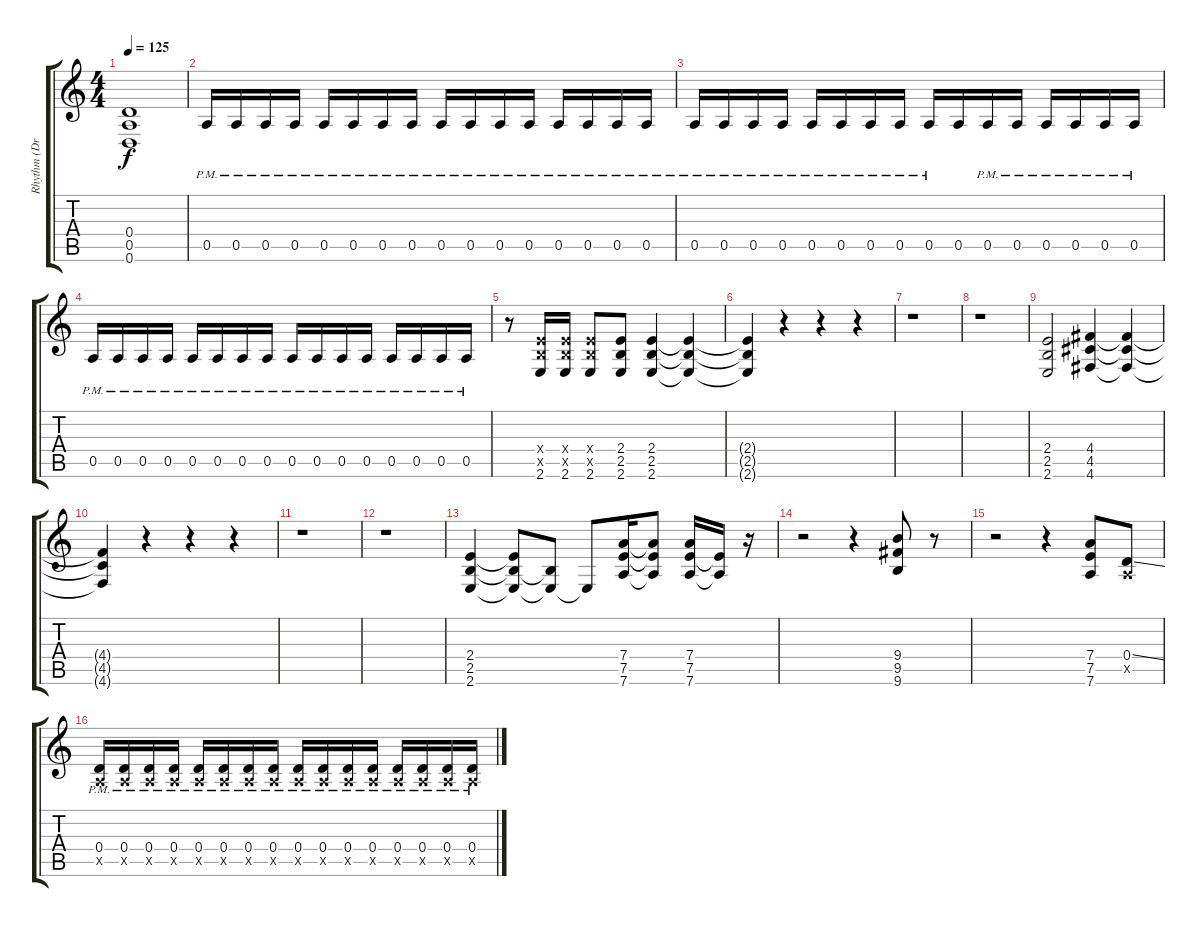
\track ("Rhythm (Drop D)" "Rhythm (Dr") {instrument overdrivenguitar}
\staff {score tabs}
\tuning (E4 B3 G3 D3 A2 D2) {hide}
\ts (4 4)
\tempo 125
\clef g2
\ks c
(0.4 0.5 0.6).1{dy f} |
0.5{pm}.16 0.5{pm}.16 0.5{pm}.16 0.5{pm}.16 0.5{pm}.16 0.5{pm}.16 0.5{pm}.16 0.5{pm}.16 0.5{pm}.16 0.5{pm}.16 0.5{pm}.16 0.5{pm}.16 0.5{pm}.16 0.5{pm}.16 0.5{pm}.16 0.5{pm}.16 |
0.5{pm}.16 0.5{pm}.16 0.5{pm}.16 0.5{pm}.16 0.5{pm}.16 0.5{pm}.16 0.5{pm}.16 0.5{pm}.16 0.5{pm}.16 0.5.16 0.5{pm}.16 0.5{pm}.16 0.5{pm}.16 0.5{pm}.16 0.5{pm}.16 0.5{pm}.16 |
0.5{pm}.16 0.5{pm}.16 0.5{pm}.16 0.5{pm}.16 0.5{pm}.16 0.5{pm}.16 0.5{pm}.16 0.5{pm}.16 0.5{pm}.16 0.5{pm}.16 0.5{pm}.16 0.5{pm}.16 0.5{pm}.16 0.5{pm}.16 0.5{pm}.16 0.5{pm}.16 |
r.8 (2.4{x} 2.5{x} 2.6).16 (2.4{x} 2.5{x} 2.6).16 (2.4{x} 2.5{x} 2.6).8 (2.4 2.5 2.6).8 (2.4 2.5 2.6).4 (2.4{t} 2.5{t} 2.6{t}).4 |
(2.4{t} 2.5{t} 2.6{t}).4 r.4 r.4 r.4 |
r.1 |
r.1 |
(2.4 2.5 2.6).2 (4.4 4.5 4.6).4 (4.4{t} 4.5{t} 4.6{t}).4 |
(4.4{t} 4.5{t} 4.6{t}).4 r.4 r.4 r.4 |
r.1 |
r.1 |
(2.4 2.5 2.6).4 (2.4{t} 2.5{t} 2.6{t}).8 (2.5{t} 2.6{t}).8 2.6{t}.8 (7.4 7.5 7.6).16 (7.4{t} 7.5{t} 7.6{t}).8 (7.4 7.5 7.6).16 (7.5{t} 7.6{t}).16 r.16 |
r.2 r.4 (9.4 9.5 9.6).8 r.8 |
r.2 r.4 (7.4 7.5 7.6).8 (0.4{ss} 0.5{x}).8{volume 4} |
(0.4{pm} 0.5{x}).16{volume 16} (0.4{pm} 0.5{x}).16 (0.4{pm} 0.5{x}).16 (0.4{pm} 0.5{x}).16 (0.4{pm} 0.5{x}).16 (0.4{pm} 0.5{x}).16 (0.4{pm} 0.5{x}).16 (0.4{pm} 0.5{x}).16 (0.4{pm} 0.5{x}).16 (0.4{pm} 0.5{x}).16 (0.4{pm} 0.5{x}).16 (0.4{pm} 0.5{x}).16 (0.4{pm} 0.5{x}).16 (0.4{pm} 0.5{x}).16 (0.4{pm} 0.5{x}).16 (0.4{pm} 0.5{x}).16
